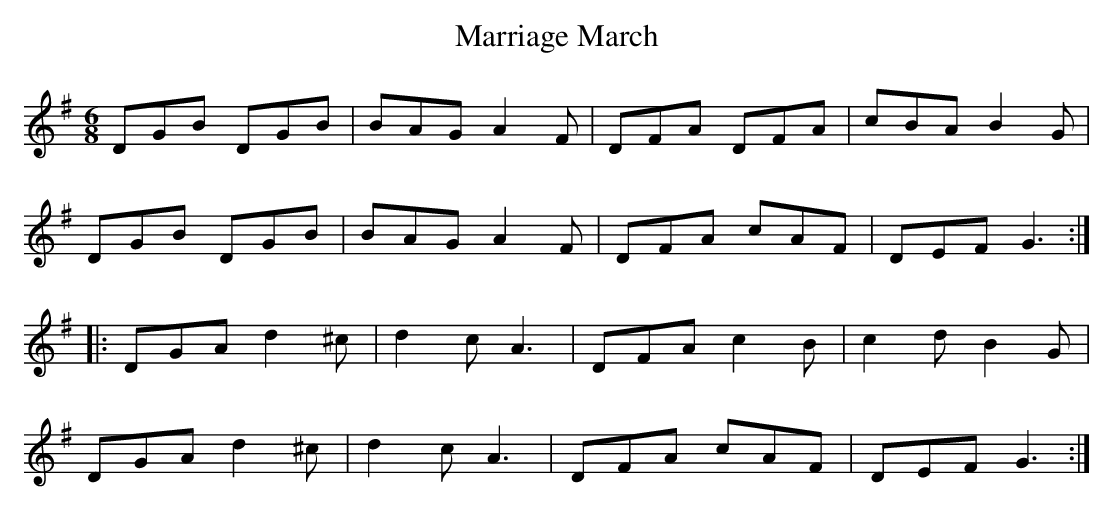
X:1
T:Marriage March
M:6/8
L:1/8
K:G
DGB DGB | BAG A2 F | DFA DFA | cBA B2 G |
DGB DGB | BAG A2 F | DFA cAF | DEF G3 ::
DGA d2 ^c | d2 c A3 | DFA c2 B | c2 d B2 G |
DGA d2 ^c | d2 c A3 | DFA cAF | DEF G3 :|
